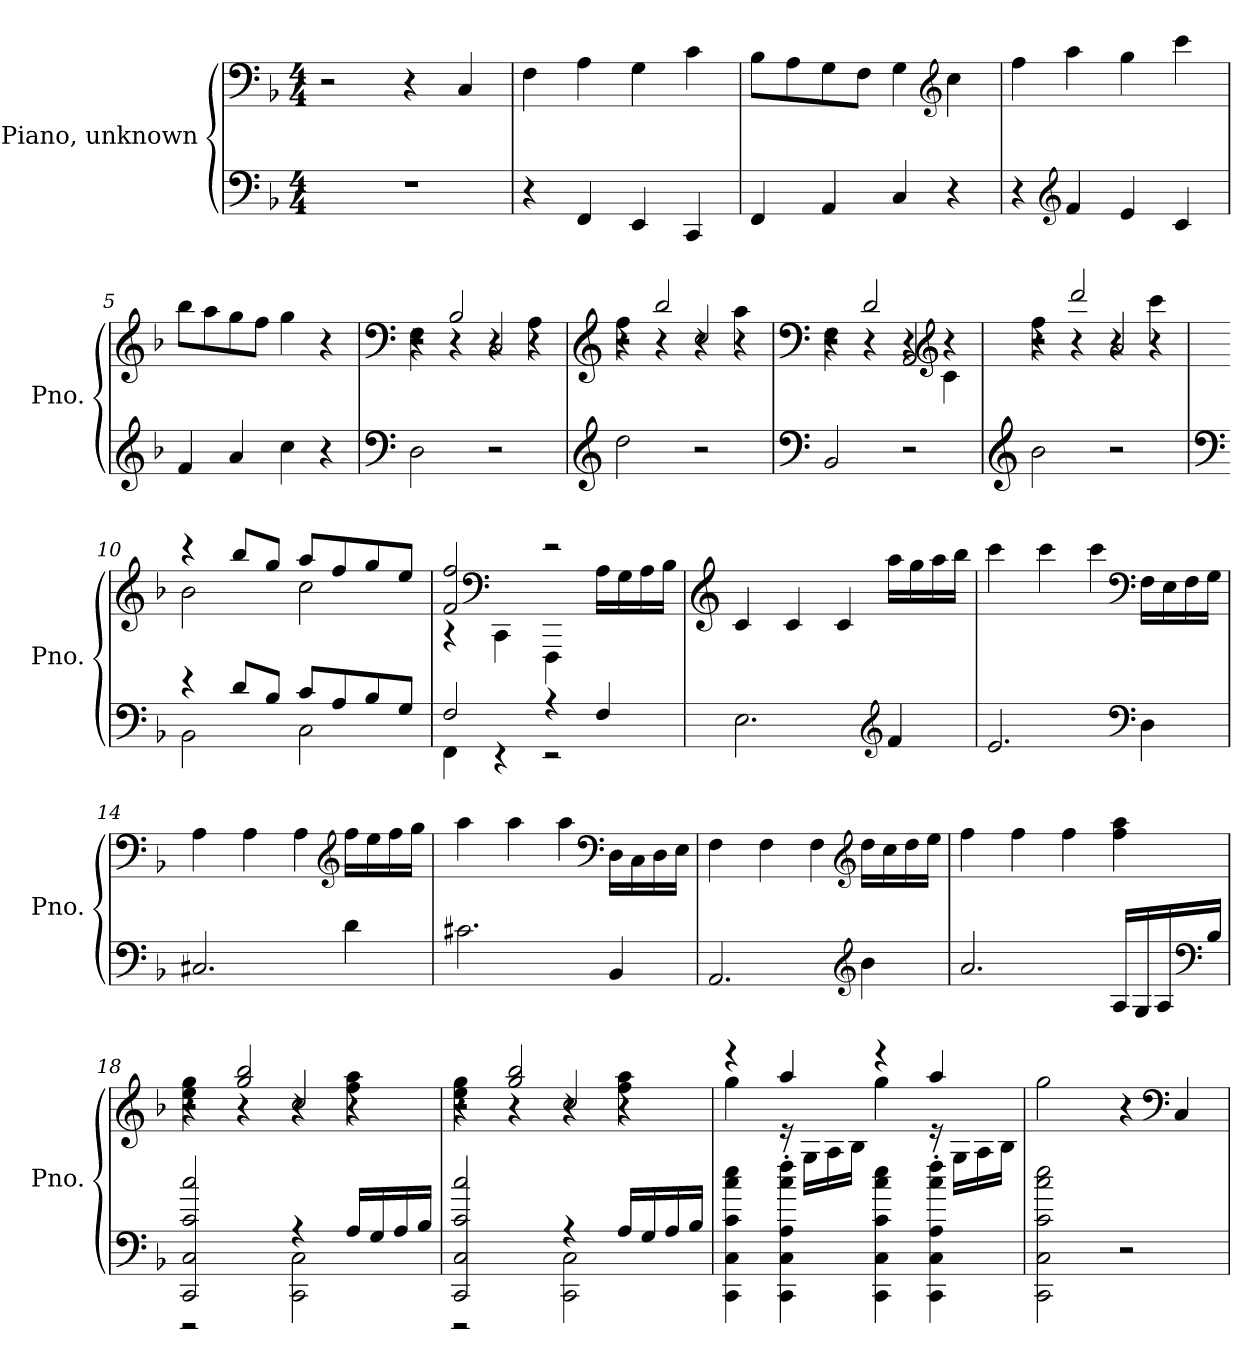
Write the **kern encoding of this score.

**kern	**kern
*part1	*part1
*staff2	*staff1
*I"Piano, unknown	*
*I'Pno.	*
*clefF4	*clefF4
*k[b-]	*k[b-]
*M4/4	*M4/4
*MM120	*MM120
=1	=1
1r	2r
.	4r
.	4C/
=2	=2
4r	4F\
4FF/	4A\
4EE/	4G\
4CC/	4c\
=3	=3
4FF/	8B-\L
.	8A\
4AA/	8G\
.	8F\J
4C/	4G\
*	*clefG2
4r	4cc\
=4	=4
4r	4ff\
*clefG2	*
4f/	4aa\
4e/	4gg\
4c/	4ccc\
=5	=5
4f/	8bb-\L
.	8aa\
4a/	8gg\
.	8ff\J
4cc\	4gg\
4r	4r
=6	=6
*clefF4	*clefF4
*	*^
*	*	*^
2D\	4r	4F\	2r
.	2B-/	4r	.
2r	.	4r	2C/
.	4r	4A\	.
!!LO:LB:g=z	!!	!!
=7	=7	=7	=7
*clefG2	*clefG2	*	*
2dd\	4r	4ff\	2r
.	2bb-/	4r	.
2r	.	4r	2cc/
.	4r	4aa\	.
=8	=8	=8	=8
*clefF4	*clefF4	*	*
2BB-/	4r	4F\	2r
.	2d/	4r	.
2r	.	4r	2AA/
*	*clefG2	*	*
.	4r	4c\	.
=9	=9	=9	=9
*clefG2	*	*	*
2b-\	4r	4ff\	2r
.	2ddd/	4r	.
2r	.	4r	2a/
.	4r	4ccc\	.
*	*v	*v	*v
=10	=10
*clefF4	*
*^	*^
4r	2BB-\	4r	2b-\
8d/L	.	8bb-/L	.
8B-/J	.	8gg/J	.
8c/L	2C\	8aa/L	2cc\
8A/	.	8ff/	.
8B-/	.	8gg/	.
8G/J	.	8ee/J	.
=11	=11	=11	=11
2F/	4FF\	2f/ 2ff/	4r
*	*	*clefF4	*
.	4r	.	4CC\
4r	2r	2r	4FFF\
4F/	.	.	16A\LL
.	.	.	16G\
.	.	.	16A\
.	.	.	16B-\JJ
*v	*v	*	*
*	*v	*v
!!LO:LB:g=z
=12	=12
*	*clefG2
2.E\	4c/
.	4c/
.	4c/
*clefG2	*
4f/	16aa\LL
.	16gg\
.	16aa\
.	16bb-\JJ
=13	=13
2.e/	4ccc\
.	4ccc\
.	4ccc\
*clefF4	*clefF4
4D\	16F\LL
.	16E\
.	16F\
.	16G\JJ
=14	=14
2.C#X/	4A\
.	4A\
.	4A\
*	*clefG2
4d\	16ff\LL
.	16ee\
.	16ff\
.	16gg\JJ
=15	=15
2.c#X\	4aa\
.	4aa\
.	4aa\
*	*clefF4
4BB-/	16D\LL
.	16C\
.	16D\
.	16E\JJ
!!LO:LB:g=z
=16	=16
2.AA/	4F\
.	4F\
.	4F\
*clefG2	*clefG2
4b-\	16dd\LL
.	16cc\
.	16dd\
.	16ee\JJ
=17	=17
2.a/	4ff\
.	4ff\
.	4ff\
16A/LL	4ff\ 4aa\
16G/	.
16A/	.
*clefF4	*
16B-/JJ	.
=18	=18
*^	*^
*	*	*	*^
2CC/ 2C/ 2c/ 2cc/	2r	4r	4ee\ 4gg\	2r
.	.	2gg/ 2bb-/	4r	.
4r	2CC\ 2C\	.	4r	2cc/
16A/LL	.	4r	4ff\ 4aa\	.
16G/	.	.	.	.
16A/	.	.	.	.
16B-/JJ	.	.	.	.
=19	=19	=19	=19	=19
2CC/ 2C/ 2c/ 2cc/	2r	4r	4ee\ 4gg\	2r
.	.	2gg/ 2bb-/	4r	.
4r	2CC\ 2C\	.	4r	2cc/
16A/LL	.	4r	4ff\ 4aa\	.
16G/	.	.	.	.
16A/	.	.	.	.
16B-/JJ	.	.	.	.
*v	*v	*	*	*
*	*	*v	*v
!!LO:LB:g=z
=20	=20	=20
4CC\ 4C\ 4c\ 4cc\ 4ee\	4r	4gg\
4CC\' 4C\' 4A\' 4cc\' 4ff\'	4aa/	16r
.	.	16G\LL
.	.	16A\
.	.	16B-\JJ
4CC\ 4C\ 4c\ 4cc\ 4ee\	4r	4gg\
4CC\' 4C\' 4A\' 4cc\' 4ff\'	4aa/	16r
.	.	16G\LL
.	.	16A\
.	.	16B-\JJ
*	*v	*v
=21	=21
2CC\ 2C\ 2c\ 2cc\ 2ee\	2gg\
2r	4r
*	*clefF4
.	4C/
=	=
*-	*-
